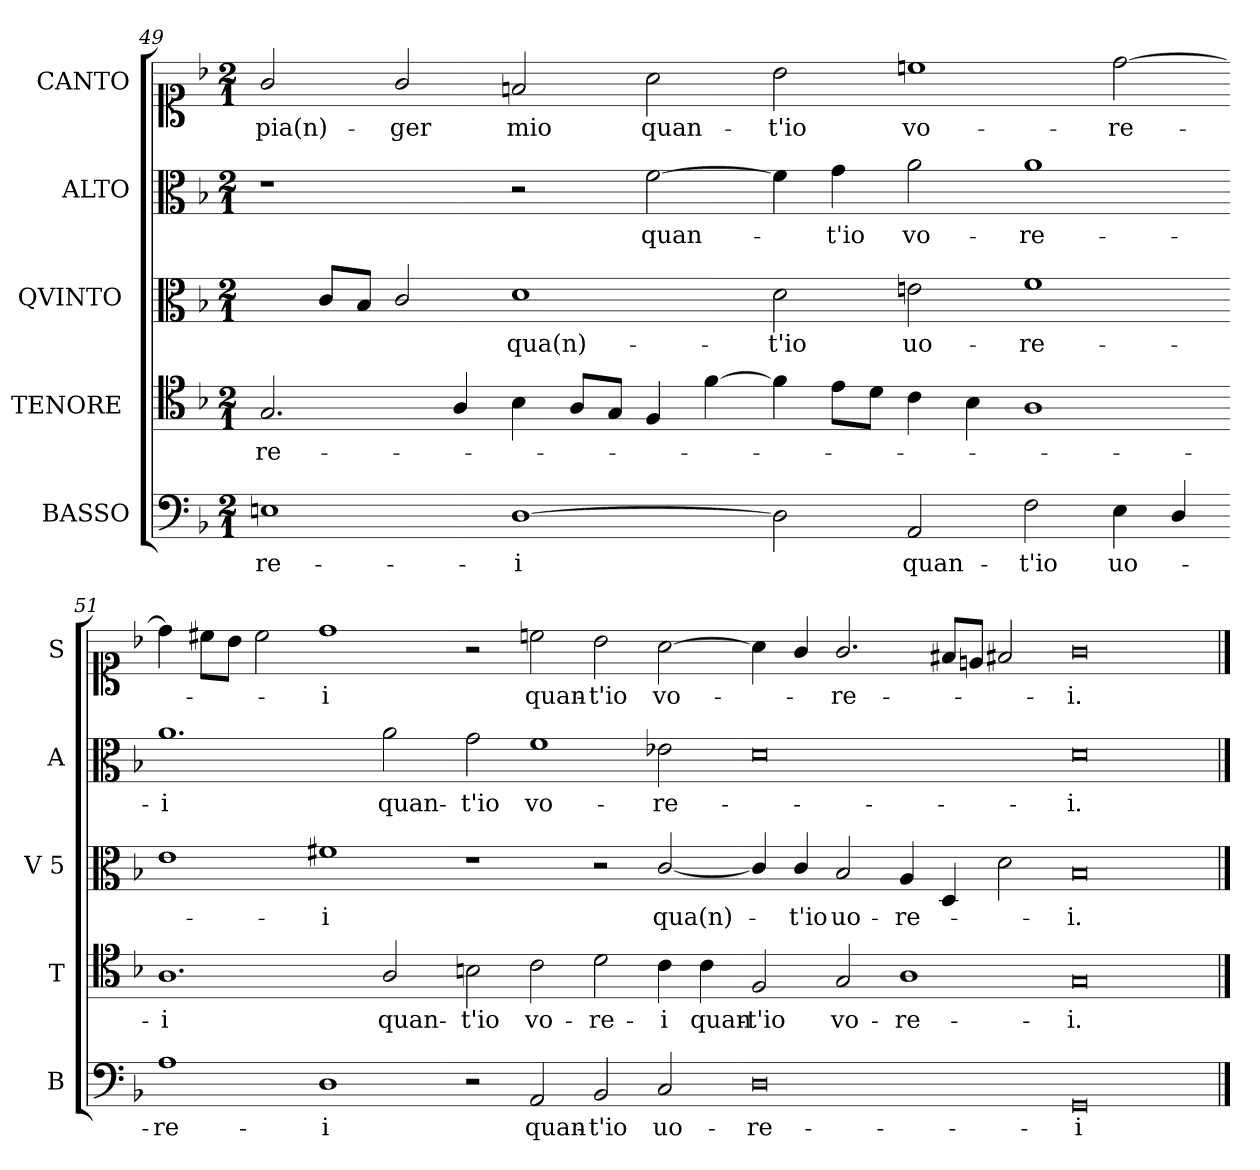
**kern	**text	**kern	**text	**kern	**text	**kern	**text	**kern	**text
*part5	*part5	*part4	*part4	*part3	*part3	*part2	*part2	*part1	*part1
*staff5	*staff5	*staff4	*staff4	*staff3	*staff3	*staff2	*staff2	*staff1	*staff1
*I"BASSO	*	*I"TENORE 	*	*I"QVINTO 	*	*I"ALTO	*	*I"CANTO	*
*I'B	*	*I'T	*	*I'V 5	*	*I'A	*	*I'S	*
*clefF4	*	*clefC4	*	*clefC3	*	*clefC3	*	*clefC1	*
*k[b-]	*	*k[b-]	*	*k[b-]	*	*k[b-]	*	*k[b-]	*
*M2/1	*	*M2/1	*	*M2/1	*	*M2/1	*	*M2/1	*
=49	=49	=49	=49	=49	=49	=49	=49	=49	=49
!	!	!	!	!	!	!	!	!	!LO:LY:i
1En	-re-	2.G/	-re-	4ryy	.	1r	.	2g/	pia(n)-
.	.	.	.	8c/L	.	.	.	.	.
.	.	.	.	8B-/J	.	.	.	.	.
!	!	!	!	!	!	!	!	!	!LO:LY:i
.	.	.	.	2c/	.	.	.	2g/	-ger
.	.	4A/	.	.	.	.	.	.	.
!	!	!	!	!	!	!	!	!	!LO:LY:i
[1D	-i	4B-\	.	1d	qua(n)-	2r	.	2fn/	mio
.	.	8A/L	.	.	.	.	.	.	.
.	.	8G/J	.	.	.	.	.	.	.
.	.	4F/	.	.	.	[2f\	quan-	2a\	quan-
.	.	[4f\	.	.	.	.	.	.	.
=50-	=50-	=50-	=50-	=50-	=50-	=50-	=50-	=50-	=50-
2D]	.	4f\]	.	2d\	-t'io	4f\]	.	2b-\	-t'io
.	.	8e\L	.	.	.	4g\	-t'io	.	.
.	.	8d\J	.	.	.	.	.	.	.
2AA/	quan-	4c\	.	2en\	uo-	2a\	vo-	1ccn	vo-
.	.	4B-\	.	.	.	.	.	.	.
2F\	-t'io	1A	.	1f	-re-	1a	-re-	.	.
4E\	uo-	.	.	.	.	.	.	[2dd\	-re-
4D/	.	.	.	.	.	.	.	.	.
=51-	=51-	=51-	=51-	=51-	=51-	=51-	=51-	=51-	=51-
1A	-re-	1.A	-i	1e	.	1.a	-i	4dd\]	.
.	.	.	.	.	.	.	.	8cc#X\L	.
.	.	.	.	.	.	.	.	8b-\J	.
.	.	.	.	.	.	.	.	2cc#\	.
1D	-i	.	.	1f#X	-i	.	.	1dd	-i
.	.	2A/	quan-	.	.	2a\	quan-	.	.
=52-	=52-	=52-	=52-	=52-	=52-	=52-	=52-	=52-	=52-
2r	.	2Bn\	-t'io	1r	.	2g\	-t'io	2r	.
!	!LO:LY:i	!	!	!	!	!	!	!	!
2AA/	quan-	2c\	vo-	.	.	1f	vo-	2ccn\	quan-
!	!LO:LY:i	!	!	!	!	!	!	!	!
2BB-/	-t'io	2d\	-re-	2r	.	.	.	2b-\	-t'io
!	!LO:LY:i	!	!	!	!	!	!	!	!
2C/	uo-	4c\	-i	[2c/	qua(n)-	2e-X\	-re-	[2a\	vo-
.	.	4c\	quan-	.	.	.	.	.	.
=53-	=53-	=53-	=53-	=53-	=53-	=53-	=53-	=53-	=53-
!	!LO:LY:i	!	!	!	!	!	!	!	!
0D	-re-	2F/	-t'io	4c/]	.	0d	.	4a\]	.
.	.	.	.	4c/	-t'io	.	.	4g/	.
.	.	2G/	vo-	2B-/	uo-	.	.	2.g/	-re-
.	.	1A	-re-	4A/	-re-	.	.	.	.
.	.	.	.	4D/	.	.	.	8f#X/L	.
.	.	.	.	.	.	.	.	8en/J	.
.	.	.	.	2d\	.	.	.	2f#X/	.
=54-	=54-	=54-	=54-	=54-	=54-	=54-	=54-	=54-	=54-
!	!LO:LY:i	!	!	!	!	!	!	!	!
0GG	-i	0G	-i.	0B-	-i.	0d	-i.	0g	-i.
==	==	==	==	==	==	==	==	==	==
*-	*-	*-	*-	*-	*-	*-	*-	*-	*-
